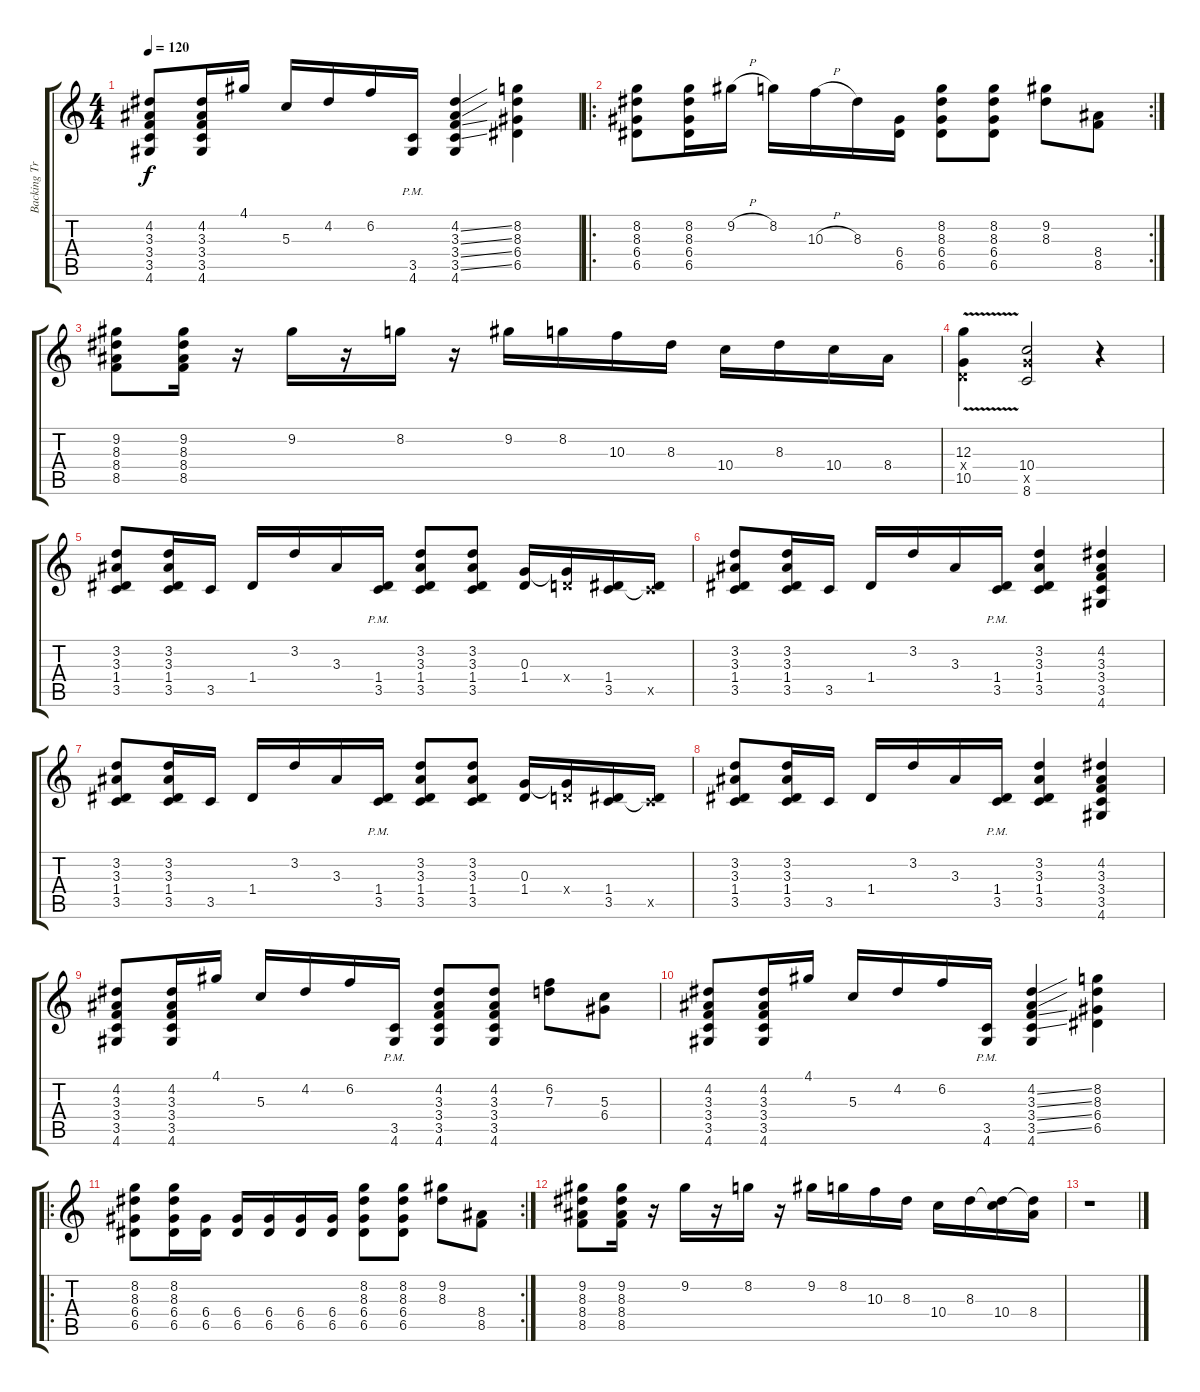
\track ("Backing Track" "Backing Tr") {instrument distortionguitar}
\staff {score tabs}
\tuning (E4 B3 G3 D3 A2 E2) {hide}
\ts (4 4)
\tempo 120
\clef g2
\ks c
(4.2 3.3 3.4 3.5 4.6).8{dy f} (4.2 3.3 3.4 3.5 4.6).16 4.1.16 5.3.16 4.2.16 6.2.16 (3.5{pm} 4.6{pm}).16 (4.2{ss} 3.3{ss} 3.4{ss} 3.5{ss} 4.6).4 (8.2 8.3 6.4 6.5).4 |
\ro
\rc 2
(8.2 8.3 6.4 6.5).8 (8.2 8.3 6.4 6.5).16 9.2{h}.16 8.2.16 10.3{h}.16 8.3.16 (6.4 6.5).16 (8.2 8.3 6.4 6.5).8 (8.2 8.3 6.4 6.5).8 (9.2 8.3).8 (8.4 8.5).8 |
(9.2 8.3 8.4 8.5).8 (9.2 8.3 8.4 8.5).16 r.16 9.2.16 r.16 8.2.16 r.16 9.2.16 8.2.16 10.3.16 8.3.16 10.4.16 8.3.16 10.4.16 8.4.16 |
(12.3 0.4{x} 10.5{v}).4 (10.4 10.5{x} 8.6).2 r.4 |
(3.2 3.3 1.4 3.5).8 (3.2 3.3 1.4 3.5).16 3.5.16 1.4.16 3.2.16 3.3.16 (1.4{pm} 3.5{pm}).16 (3.2 3.3 1.4 3.5).8 (3.2 3.3 1.4 3.5).8 (0.3 1.4).16 (0.3{t} 0.4{x}).16 (1.4 3.5).16 (1.4{t} 3.5{x}).16 |
(3.2 3.3 1.4 3.5).8 (3.2 3.3 1.4 3.5).16 3.5.16 1.4.16 3.2.16 3.3.16 (1.4{pm} 3.5{pm}).16 (3.2 3.3 1.4 3.5).4 (4.2 3.3 3.4 3.5 4.6).4 |
(3.2 3.3 1.4 3.5).8 (3.2 3.3 1.4 3.5).16 3.5.16 1.4.16 3.2.16 3.3.16 (1.4{pm} 3.5{pm}).16 (3.2 3.3 1.4 3.5).8 (3.2 3.3 1.4 3.5).8 (0.3 1.4).16 (0.3{t} 0.4{x}).16 (1.4 3.5).16 (1.4{t} 3.5{x}).16 |
(3.2 3.3 1.4 3.5).8 (3.2 3.3 1.4 3.5).16 3.5.16 1.4.16 3.2.16 3.3.16 (1.4{pm} 3.5{pm}).16 (3.2 3.3 1.4 3.5).4 (4.2 3.3 3.4 3.5 4.6).4 |
(4.2 3.3 3.4 3.5 4.6).8 (4.2 3.3 3.4 3.5 4.6).16 4.1.16 5.3.16 4.2.16 6.2.16 (3.5{pm} 4.6{pm}).16 (4.2 3.3 3.4 3.5 4.6).8 (4.2 3.3 3.4 3.5 4.6).8 (6.2 7.3).8 (5.3 6.4).8 |
(4.2 3.3 3.4 3.5 4.6).8 (4.2 3.3 3.4 3.5 4.6).16 4.1.16 5.3.16 4.2.16 6.2.16 (3.5{pm} 4.6{pm}).16 (4.2{ss} 3.3{ss} 3.4{ss} 3.5{ss} 4.6).4 (8.2 8.3 6.4 6.5).4 |
\ro
\rc 2
(8.2 8.3 6.4 6.5).8 (8.2 8.3 6.4 6.5).16 (6.4 6.5).16 (6.4 6.5).16 (6.4 6.5).16 (6.4 6.5).16 (6.4 6.5).16 (8.2 8.3 6.4 6.5).8 (8.2 8.3 6.4 6.5).8 (9.2 8.3).8 (8.4 8.5).8 |
(9.2 8.3 8.4 8.5).8 (9.2 8.3 8.4 8.5).16 r.16 9.2.16 r.16 8.2.16 r.16 9.2.16 8.2.16 10.3.16 8.3.16 10.4.16 8.3.16 (8.3{t} 10.4).16 (8.3{t} 8.4).16 |
r.1
